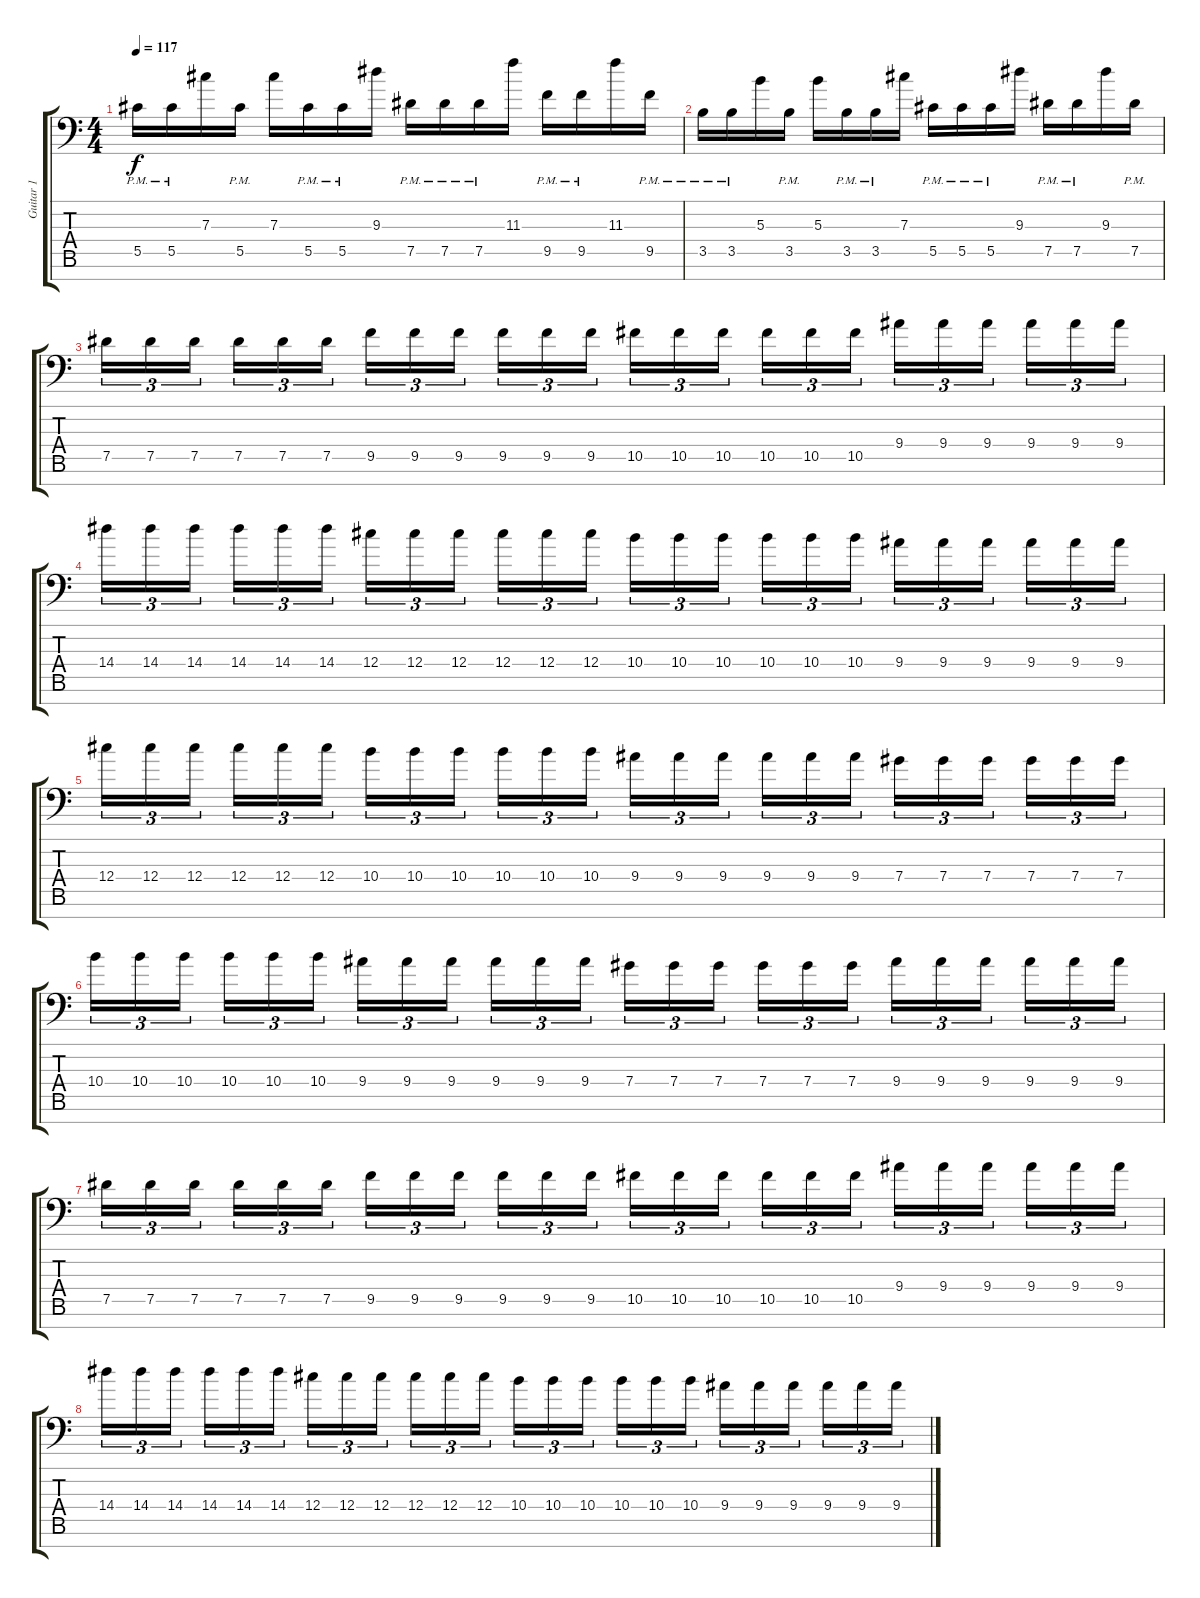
\track ("Guitar 1" "Guitar 1") {instrument distortionguitar}
\staff {score tabs}
\tuning (Eb4 Bb3 Gb3 Db3 Ab2 Eb2 Bb1) {hide}
\ts (4 4)
\tempo 117
\clef f4
\ks c
5.5{pm}.16{dy f} 5.5{pm}.16 7.3.16 5.5{pm}.16 7.3.16 5.5{pm}.16 5.5{pm}.16 9.3.16 7.5{pm}.16 7.5{pm}.16 7.5{pm}.16 11.3.16 9.5{pm}.16 9.5{pm}.16 11.3.16 9.5{pm}.16 |
3.5{pm}.16 3.5{pm}.16 5.3.16 3.5{pm}.16 5.3.16 3.5{pm}.16 3.5{pm}.16 7.3.16 5.5{pm}.16 5.5{pm}.16 5.5{pm}.16 9.3.16 7.5{pm}.16 7.5{pm}.16 9.3.16 7.5{pm}.16 |
7.5.16{tu (3 2)} 7.5.16{tu (3 2)} 7.5.16{tu (3 2) beam splitsecondary} 7.5.16{tu (3 2)} 7.5.16{tu (3 2)} 7.5.16{tu (3 2)} 9.5.16{tu (3 2)} 9.5.16{tu (3 2)} 9.5.16{tu (3 2) beam splitsecondary} 9.5.16{tu (3 2)} 9.5.16{tu (3 2)} 9.5.16{tu (3 2)} 10.5.16{tu (3 2)} 10.5.16{tu (3 2)} 10.5.16{tu (3 2) beam splitsecondary} 10.5.16{tu (3 2)} 10.5.16{tu (3 2)} 10.5.16{tu (3 2)} 9.4.16{tu (3 2)} 9.4.16{tu (3 2)} 9.4.16{tu (3 2) beam splitsecondary} 9.4.16{tu (3 2)} 9.4.16{tu (3 2)} 9.4.16{tu (3 2)} |
14.4.16{tu (3 2)} 14.4.16{tu (3 2)} 14.4.16{tu (3 2) beam splitsecondary} 14.4.16{tu (3 2)} 14.4.16{tu (3 2)} 14.4.16{tu (3 2)} 12.4.16{tu (3 2)} 12.4.16{tu (3 2)} 12.4.16{tu (3 2) beam splitsecondary} 12.4.16{tu (3 2)} 12.4.16{tu (3 2)} 12.4.16{tu (3 2)} 10.4.16{tu (3 2)} 10.4.16{tu (3 2)} 10.4.16{tu (3 2) beam splitsecondary} 10.4.16{tu (3 2)} 10.4.16{tu (3 2)} 10.4.16{tu (3 2)} 9.4.16{tu (3 2)} 9.4.16{tu (3 2)} 9.4.16{tu (3 2) beam splitsecondary} 9.4.16{tu (3 2)} 9.4.16{tu (3 2)} 9.4.16{tu (3 2)} |
12.4.16{tu (3 2)} 12.4.16{tu (3 2)} 12.4.16{tu (3 2) beam splitsecondary} 12.4.16{tu (3 2)} 12.4.16{tu (3 2)} 12.4.16{tu (3 2)} 10.4.16{tu (3 2)} 10.4.16{tu (3 2)} 10.4.16{tu (3 2) beam splitsecondary} 10.4.16{tu (3 2)} 10.4.16{tu (3 2)} 10.4.16{tu (3 2)} 9.4.16{tu (3 2)} 9.4.16{tu (3 2)} 9.4.16{tu (3 2) beam splitsecondary} 9.4.16{tu (3 2)} 9.4.16{tu (3 2)} 9.4.16{tu (3 2)} 7.4.16{tu (3 2)} 7.4.16{tu (3 2)} 7.4.16{tu (3 2) beam splitsecondary} 7.4.16{tu (3 2)} 7.4.16{tu (3 2)} 7.4.16{tu (3 2)} |
10.4.16{tu (3 2)} 10.4.16{tu (3 2)} 10.4.16{tu (3 2) beam splitsecondary} 10.4.16{tu (3 2)} 10.4.16{tu (3 2)} 10.4.16{tu (3 2)} 9.4.16{tu (3 2)} 9.4.16{tu (3 2)} 9.4.16{tu (3 2) beam splitsecondary} 9.4.16{tu (3 2)} 9.4.16{tu (3 2)} 9.4.16{tu (3 2)} 7.4.16{tu (3 2)} 7.4.16{tu (3 2)} 7.4.16{tu (3 2) beam splitsecondary} 7.4.16{tu (3 2)} 7.4.16{tu (3 2)} 7.4.16{tu (3 2)} 9.4.16{tu (3 2)} 9.4.16{tu (3 2)} 9.4.16{tu (3 2) beam splitsecondary} 9.4.16{tu (3 2)} 9.4.16{tu (3 2)} 9.4.16{tu (3 2)} |
7.5.16{tu (3 2)} 7.5.16{tu (3 2)} 7.5.16{tu (3 2) beam splitsecondary} 7.5.16{tu (3 2)} 7.5.16{tu (3 2)} 7.5.16{tu (3 2)} 9.5.16{tu (3 2)} 9.5.16{tu (3 2)} 9.5.16{tu (3 2) beam splitsecondary} 9.5.16{tu (3 2)} 9.5.16{tu (3 2)} 9.5.16{tu (3 2)} 10.5.16{tu (3 2)} 10.5.16{tu (3 2)} 10.5.16{tu (3 2) beam splitsecondary} 10.5.16{tu (3 2)} 10.5.16{tu (3 2)} 10.5.16{tu (3 2)} 9.4.16{tu (3 2)} 9.4.16{tu (3 2)} 9.4.16{tu (3 2) beam splitsecondary} 9.4.16{tu (3 2)} 9.4.16{tu (3 2)} 9.4.16{tu (3 2)} |
14.4.16{tu (3 2)} 14.4.16{tu (3 2)} 14.4.16{tu (3 2) beam splitsecondary} 14.4.16{tu (3 2)} 14.4.16{tu (3 2)} 14.4.16{tu (3 2)} 12.4.16{tu (3 2)} 12.4.16{tu (3 2)} 12.4.16{tu (3 2) beam splitsecondary} 12.4.16{tu (3 2)} 12.4.16{tu (3 2)} 12.4.16{tu (3 2)} 10.4.16{tu (3 2)} 10.4.16{tu (3 2)} 10.4.16{tu (3 2) beam splitsecondary} 10.4.16{tu (3 2)} 10.4.16{tu (3 2)} 10.4.16{tu (3 2)} 9.4.16{tu (3 2)} 9.4.16{tu (3 2)} 9.4.16{tu (3 2) beam splitsecondary} 9.4.16{tu (3 2)} 9.4.16{tu (3 2)} 9.4.16{tu (3 2)}
